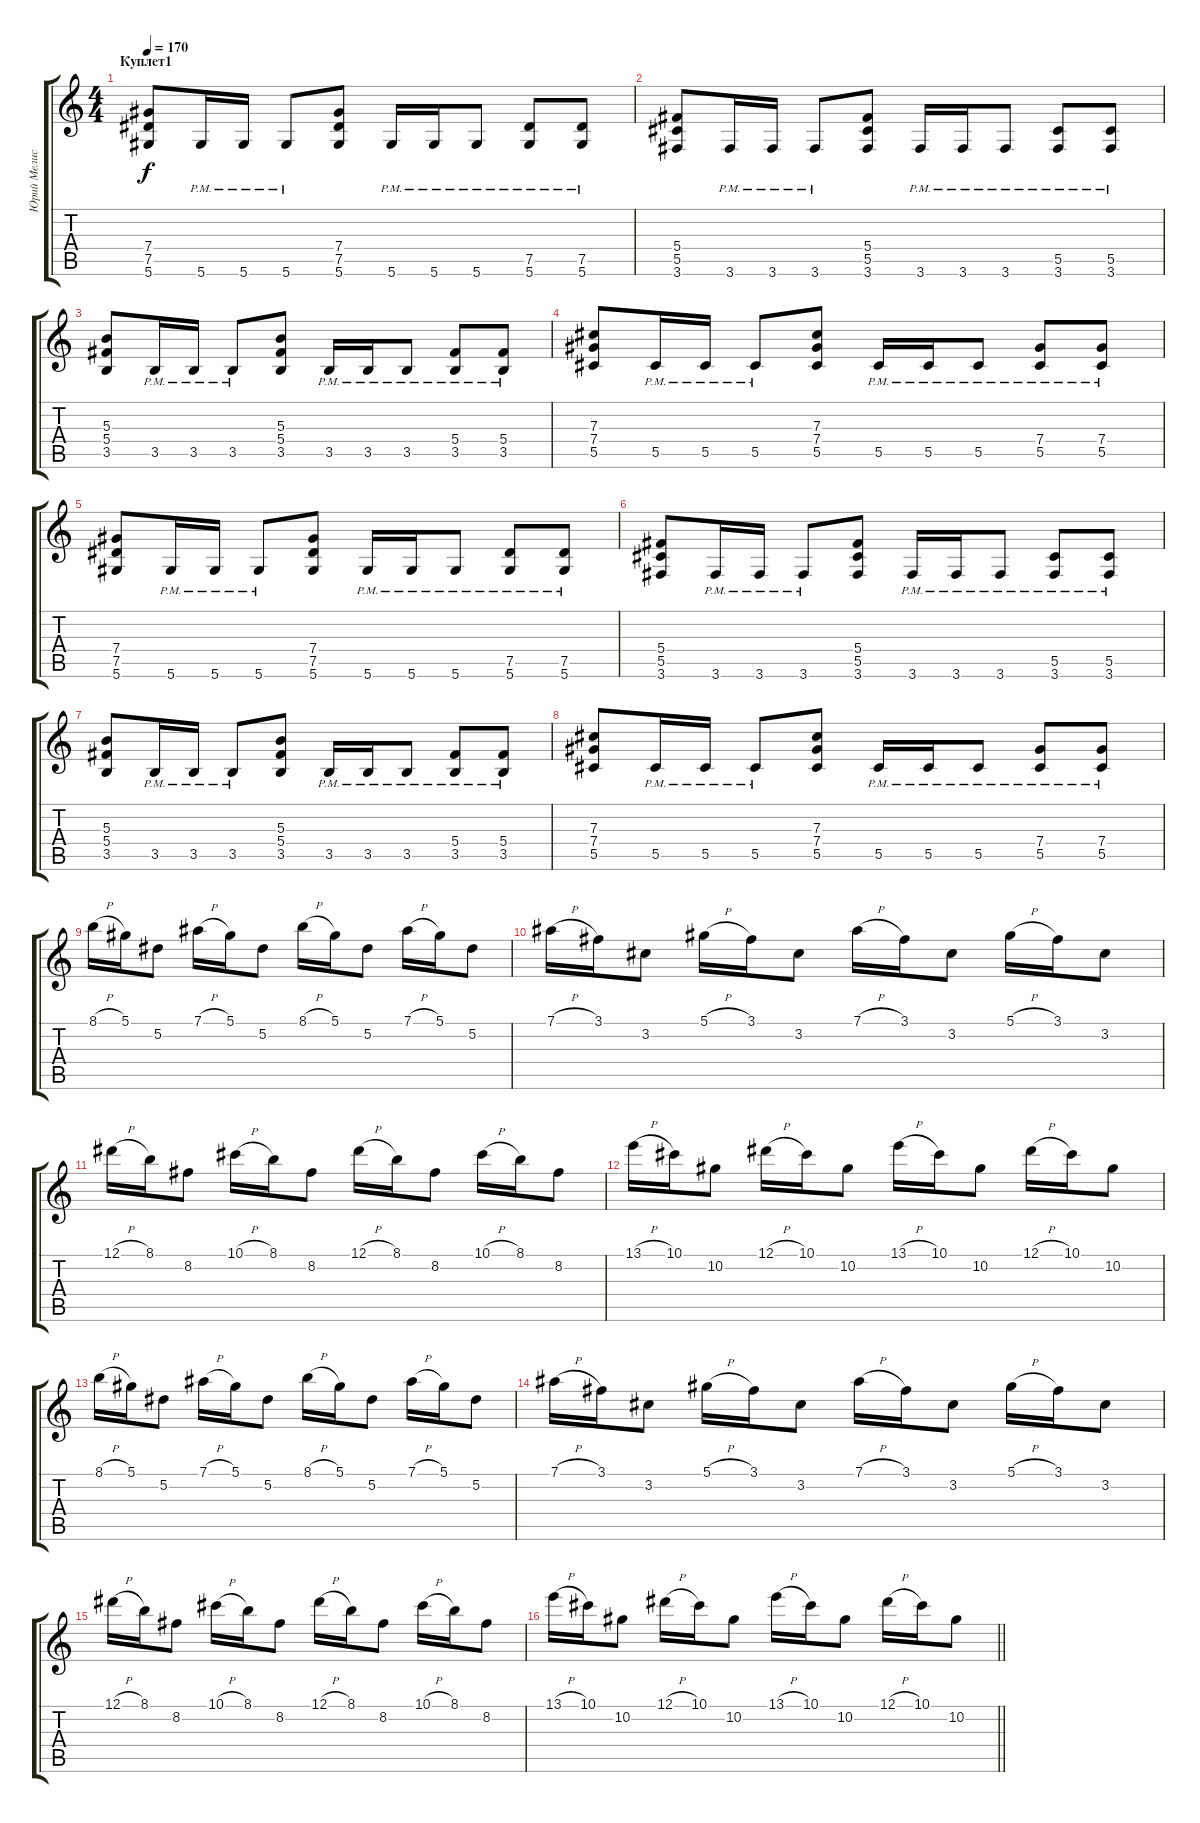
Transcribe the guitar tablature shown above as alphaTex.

\track ("Юрий Мелисов" "Юрий Мелис") {instrument distortionguitar}
\staff {score tabs}
\tuning (Eb4 Bb3 Gb3 Db3 Ab2 Eb2) {hide}
\ts (4 4)
\section ("" "Куплет1")
\tempo 170
\clef g2
\ks c
(7.4 7.5 5.6).8{dy f} 5.6{pm}.16 5.6{pm}.16 5.6{pm}.8 (7.4 7.5 5.6).8 5.6{pm}.16 5.6{pm}.16 5.6{pm}.8 (7.5{pm} 5.6{pm}).8 (7.5{pm} 5.6{pm}).8 |
(5.4 5.5 3.6).8 3.6{pm}.16 3.6{pm}.16 3.6{pm}.8 (5.4 5.5 3.6).8 3.6{pm}.16 3.6{pm}.16 3.6{pm}.8 (5.5{pm} 3.6{pm}).8 (5.5{pm} 3.6{pm}).8 |
(5.3 5.4 3.5).8 3.5{pm}.16 3.5{pm}.16 3.5{pm}.8 (5.3 5.4 3.5).8 3.5{pm}.16 3.5{pm}.16 3.5{pm}.8 (5.4{pm} 3.5{pm}).8 (5.4{pm} 3.5{pm}).8 |
(7.3 7.4 5.5).8 5.5{pm}.16 5.5{pm}.16 5.5{pm}.8 (7.3 7.4 5.5).8 5.5{pm}.16 5.5{pm}.16 5.5{pm}.8 (7.4{pm} 5.5{pm}).8 (7.4{pm} 5.5{pm}).8 |
(7.4 7.5 5.6).8 5.6{pm}.16 5.6{pm}.16 5.6{pm}.8 (7.4 7.5 5.6).8 5.6{pm}.16 5.6{pm}.16 5.6{pm}.8 (7.5{pm} 5.6{pm}).8 (7.5{pm} 5.6{pm}).8 |
(5.4 5.5 3.6).8 3.6{pm}.16 3.6{pm}.16 3.6{pm}.8 (5.4 5.5 3.6).8 3.6{pm}.16 3.6{pm}.16 3.6{pm}.8 (5.5{pm} 3.6{pm}).8 (5.5{pm} 3.6{pm}).8 |
(5.3 5.4 3.5).8 3.5{pm}.16 3.5{pm}.16 3.5{pm}.8 (5.3 5.4 3.5).8 3.5{pm}.16 3.5{pm}.16 3.5{pm}.8 (5.4{pm} 3.5{pm}).8 (5.4{pm} 3.5{pm}).8 |
(7.3 7.4 5.5).8 5.5{pm}.16 5.5{pm}.16 5.5{pm}.8 (7.3 7.4 5.5).8 5.5{pm}.16 5.5{pm}.16 5.5{pm}.8 (7.4{pm} 5.5{pm}).8 (7.4{pm} 5.5{pm}).8 |
8.1{h}.16 5.1.16 5.2.8 7.1{h}.16 5.1.16 5.2.8 8.1{h}.16 5.1.16 5.2.8 7.1{h}.16 5.1.16 5.2.8 |
7.1{h}.16 3.1.16 3.2.8 5.1{h}.16 3.1.16 3.2.8 7.1{h}.16 3.1.16 3.2.8 5.1{h}.16 3.1.16 3.2.8 |
12.1{h}.16 8.1.16 8.2.8 10.1{h}.16 8.1.16 8.2.8 12.1{h}.16 8.1.16 8.2.8 10.1{h}.16 8.1.16 8.2.8 |
13.1{h}.16 10.1.16 10.2.8 12.1{h}.16 10.1.16 10.2.8 13.1{h}.16 10.1.16 10.2.8 12.1{h}.16 10.1.16 10.2.8 |
8.1{h}.16 5.1.16 5.2.8 7.1{h}.16 5.1.16 5.2.8 8.1{h}.16 5.1.16 5.2.8 7.1{h}.16 5.1.16 5.2.8 |
7.1{h}.16 3.1.16 3.2.8 5.1{h}.16 3.1.16 3.2.8 7.1{h}.16 3.1.16 3.2.8 5.1{h}.16 3.1.16 3.2.8 |
12.1{h}.16 8.1.16 8.2.8 10.1{h}.16 8.1.16 8.2.8 12.1{h}.16 8.1.16 8.2.8 10.1{h}.16 8.1.16 8.2.8 |
\barLineRight lightlight
13.1{h}.16 10.1.16 10.2.8 12.1{h}.16 10.1.16 10.2.8 13.1{h}.16 10.1.16 10.2.8 12.1{h}.16 10.1.16 10.2.8
